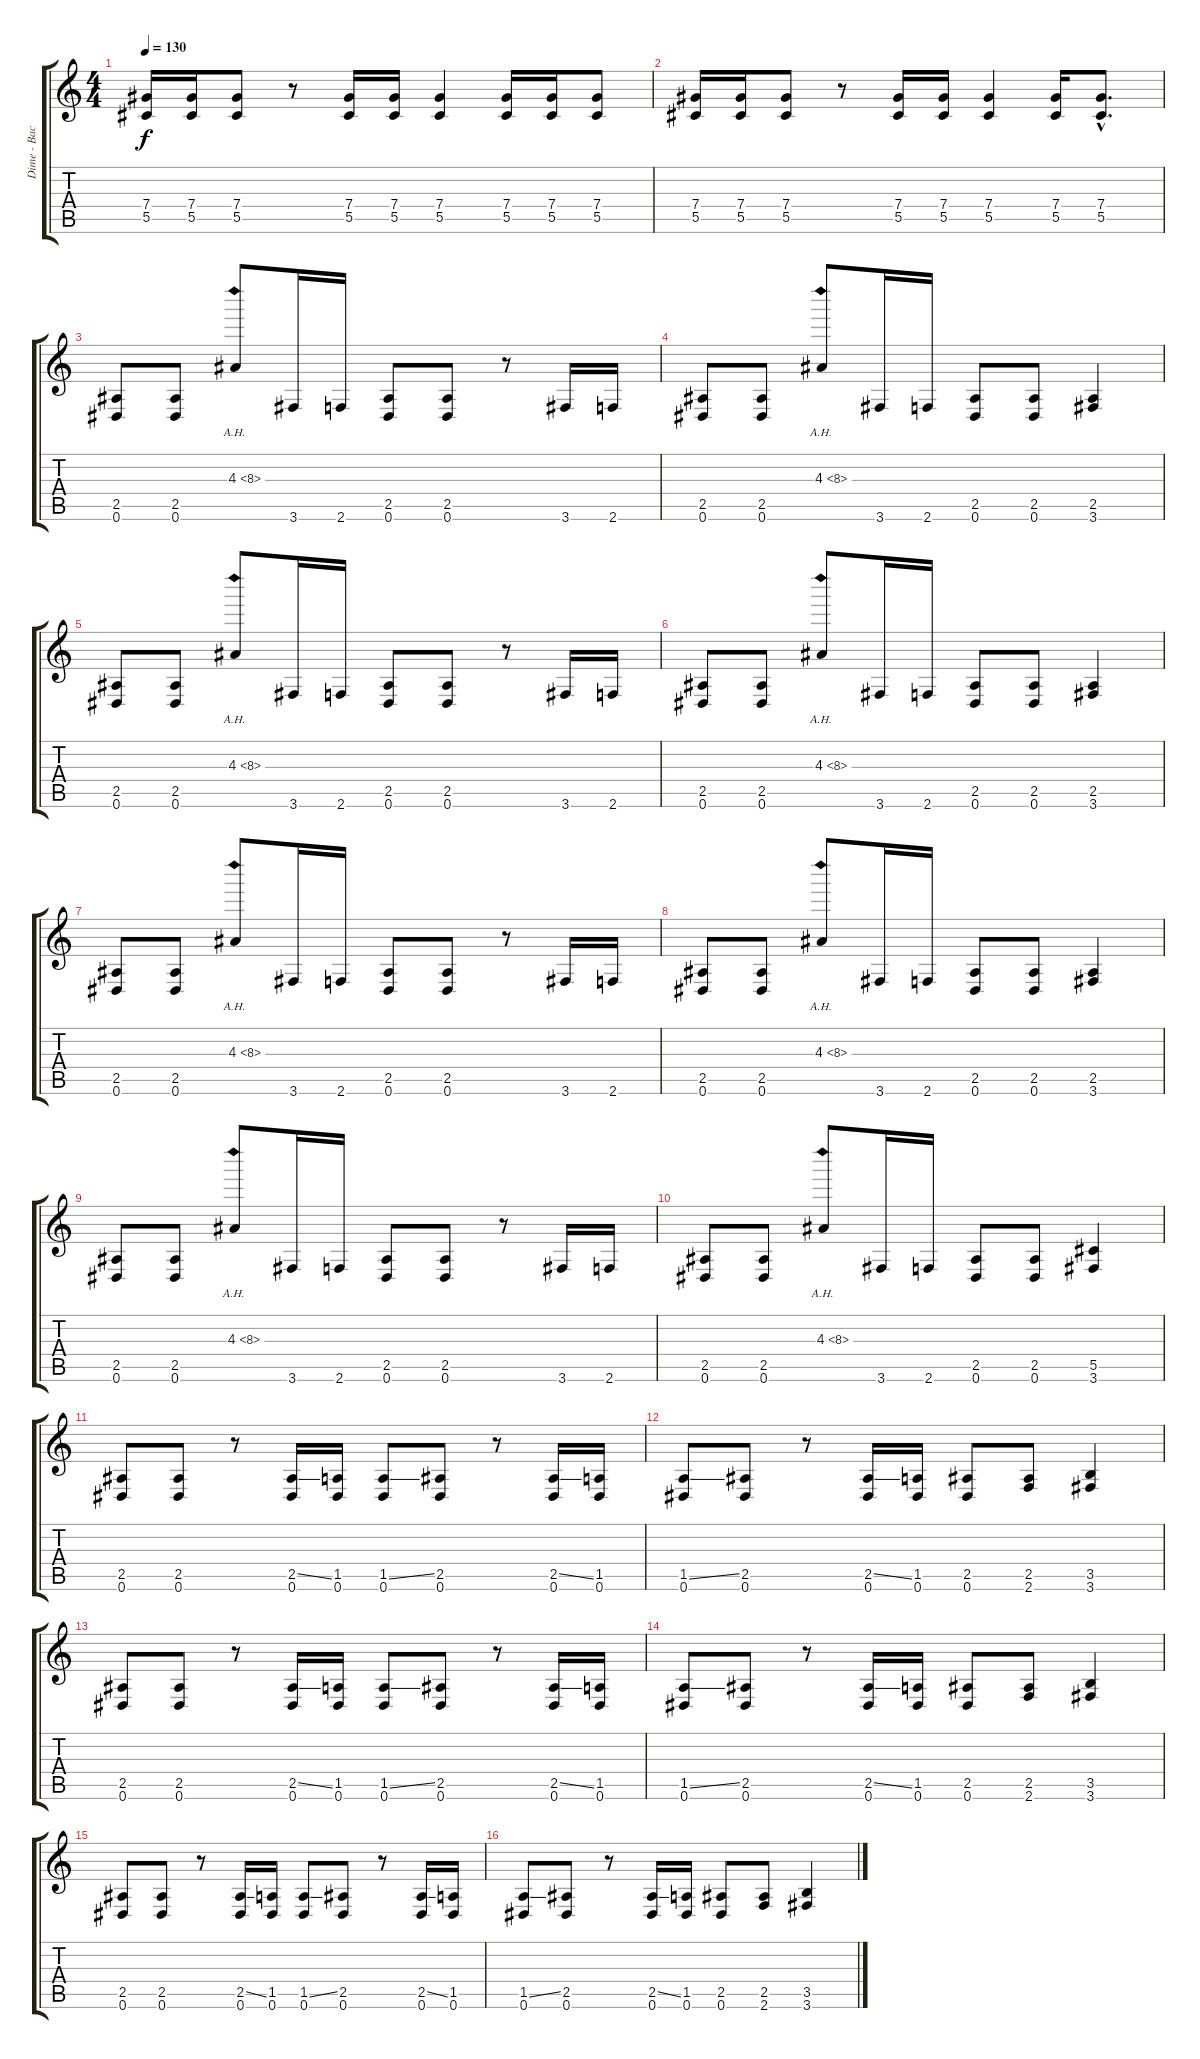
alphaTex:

\track ("Dime - Back Guitar" "Dime - Bac") {instrument distortionguitar}
\staff {score tabs}
\tuning (Eb4 Bb3 Gb3 Db3 Ab2 Eb2) {hide}
\ts (4 4)
\tempo 130
\tempo 128
\tempo 130
\clef g2
\ks c
(7.4 5.5).16{dy f instrument distortionguitar} (7.4 5.5).16 (7.4 5.5).8 r.8 (7.4 5.5).16 (7.4 5.5).16 (7.4 5.5).4 (7.4 5.5).16 (7.4 5.5).16 (7.4 5.5).8 |
(7.4 5.5).16 (7.4 5.5).16 (7.4 5.5).8 r.8 (7.4 5.5).16 (7.4 5.5).16 (7.4 5.5).4 (7.4 5.5).16 (7.4{hac} 5.5{hac}).8{d} |
(2.5 0.6).8 (2.5 0.6).8 4.3{ah 4}.8 3.6.16 2.6.16 (2.5 0.6).8 (2.5 0.6).8 r.8 3.6.16 2.6.16 |
(2.5 0.6).8 (2.5 0.6).8 4.3{ah 4}.8 3.6.16 2.6.16 (2.5 0.6).8 (2.5 0.6).8 (2.5 3.6).4 |
(2.5 0.6).8 (2.5 0.6).8 4.3{ah 4}.8 3.6.16 2.6.16 (2.5 0.6).8 (2.5 0.6).8 r.8 3.6.16 2.6.16 |
(2.5 0.6).8 (2.5 0.6).8 4.3{ah 4}.8 3.6.16 2.6.16 (2.5 0.6).8 (2.5 0.6).8 (2.5 3.6).4 |
(2.5 0.6).8 (2.5 0.6).8 4.3{ah 4}.8 3.6.16 2.6.16 (2.5 0.6).8 (2.5 0.6).8 r.8 3.6.16 2.6.16 |
(2.5 0.6).8 (2.5 0.6).8 4.3{ah 4}.8 3.6.16 2.6.16 (2.5 0.6).8 (2.5 0.6).8 (2.5 3.6).4 |
(2.5 0.6).8 (2.5 0.6).8 4.3{ah 4}.8 3.6.16 2.6.16 (2.5 0.6).8 (2.5 0.6).8 r.8 3.6.16 2.6.16 |
(2.5 0.6).8 (2.5 0.6).8 4.3{ah 4}.8 3.6.16 2.6.16 (2.5 0.6).8 (2.5 0.6).8 (5.5 3.6).4 |
(2.5 0.6).8 (2.5 0.6).8 r.8 (2.5{ss} 0.6).16 (1.5 0.6).16 (1.5{ss} 0.6).8 (2.5 0.6).8 r.8 (2.5{ss} 0.6).16 (1.5 0.6).16 |
(1.5{ss} 0.6).8 (2.5 0.6).8 r.8 (2.5{ss} 0.6).16 (1.5 0.6).16 (2.5 0.6).8 (2.5 2.6).8 (3.5 3.6).4 |
(2.5 0.6).8 (2.5 0.6).8 r.8 (2.5{ss} 0.6).16 (1.5 0.6).16 (1.5{ss} 0.6).8 (2.5 0.6).8 r.8 (2.5{ss} 0.6).16 (1.5 0.6).16 |
(1.5{ss} 0.6).8 (2.5 0.6).8 r.8 (2.5{ss} 0.6).16 (1.5 0.6).16 (2.5 0.6).8 (2.5 2.6).8 (3.5 3.6).4 |
(2.5 0.6).8 (2.5 0.6).8 r.8 (2.5{ss} 0.6).16 (1.5 0.6).16 (1.5{ss} 0.6).8 (2.5 0.6).8 r.8 (2.5{ss} 0.6).16 (1.5 0.6).16 |
(1.5{ss} 0.6).8 (2.5 0.6).8 r.8 (2.5{ss} 0.6).16 (1.5 0.6).16 (2.5 0.6).8 (2.5 2.6).8 (3.5 3.6).4
